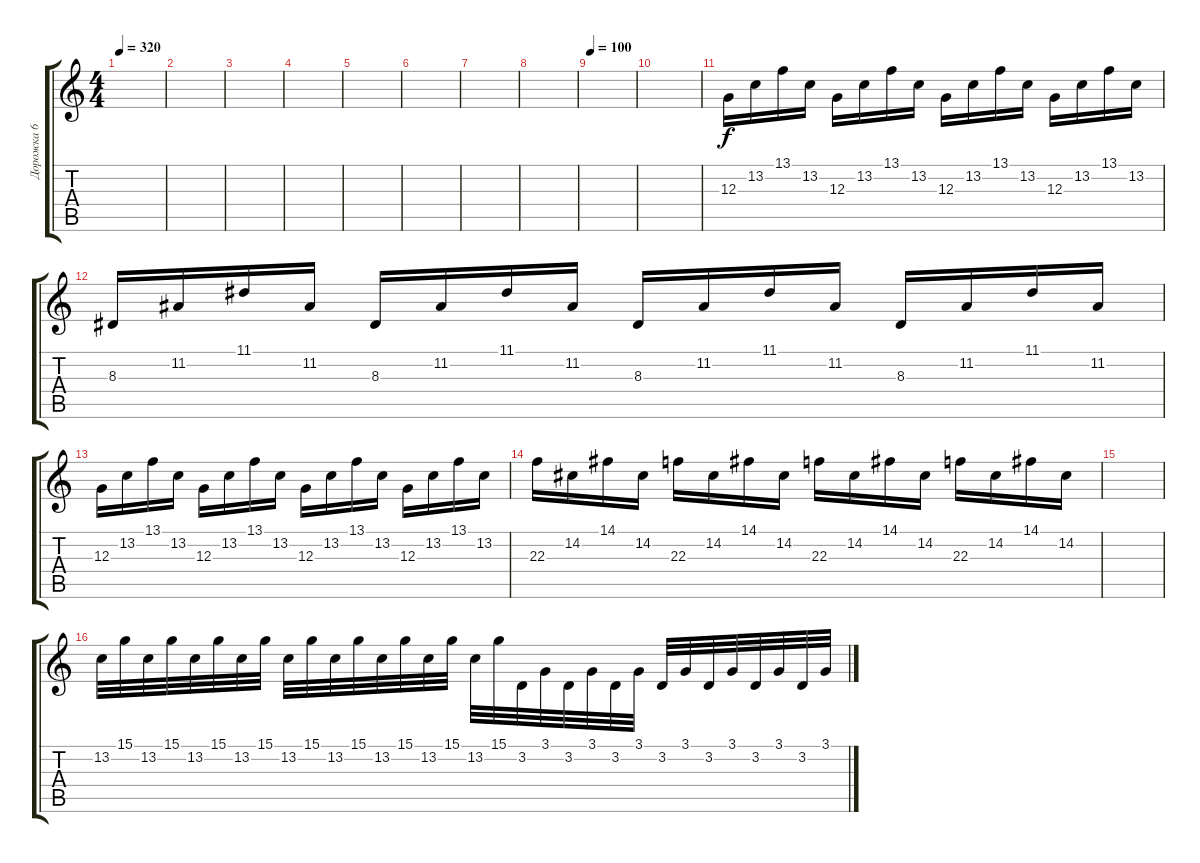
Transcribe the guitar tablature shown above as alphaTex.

\track ("Дорожка 6" "Дорожка 6") {instrument stringensemble2}
\staff {score tabs}
\tuning (E4 B3 G3 D3 A2 E2) {hide}
\ts (4 4)
\tempo 320
\clef g2
\ks c
|
|
|
|
|
|
|
|
\tempo 100
|
|
12.3.16{volume 16 balance 16} 13.2.16 13.1.16 13.2.16 12.3.16 13.2.16 13.1.16 13.2.16 12.3.16 13.2.16 13.1.16 13.2.16 12.3.16 13.2.16 13.1.16 13.2.16 |
8.3.16 11.2.16 11.1.16 11.2.16 8.3.16 11.2.16 11.1.16 11.2.16 8.3.16 11.2.16 11.1.16 11.2.16 8.3.16 11.2.16 11.1.16 11.2.16 |
12.3.16{volume 16 balance 16} 13.2.16 13.1.16 13.2.16 12.3.16 13.2.16 13.1.16 13.2.16 12.3.16 13.2.16 13.1.16 13.2.16 12.3.16 13.2.16 13.1.16 13.2.16 |
22.3.16 14.2.16 14.1.16 14.2.16 22.3.16 14.2.16 14.1.16 14.2.16 22.3.16 14.2.16 14.1.16 14.2.16 22.3.16 14.2.16 14.1.16 14.2.16 |
|
13.2.32 15.1.32 13.2.32 15.1.32 13.2.32 15.1.32 13.2.32 15.1.32 13.2.32 15.1.32 13.2.32 15.1.32 13.2.32 15.1.32 13.2.32 15.1.32 13.2.32 15.1.32 3.2.32 3.1.32 3.2.32 3.1.32 3.2.32 3.1.32 3.2.32 3.1.32 3.2.32 3.1.32 3.2.32 3.1.32 3.2.32 3.1.32
